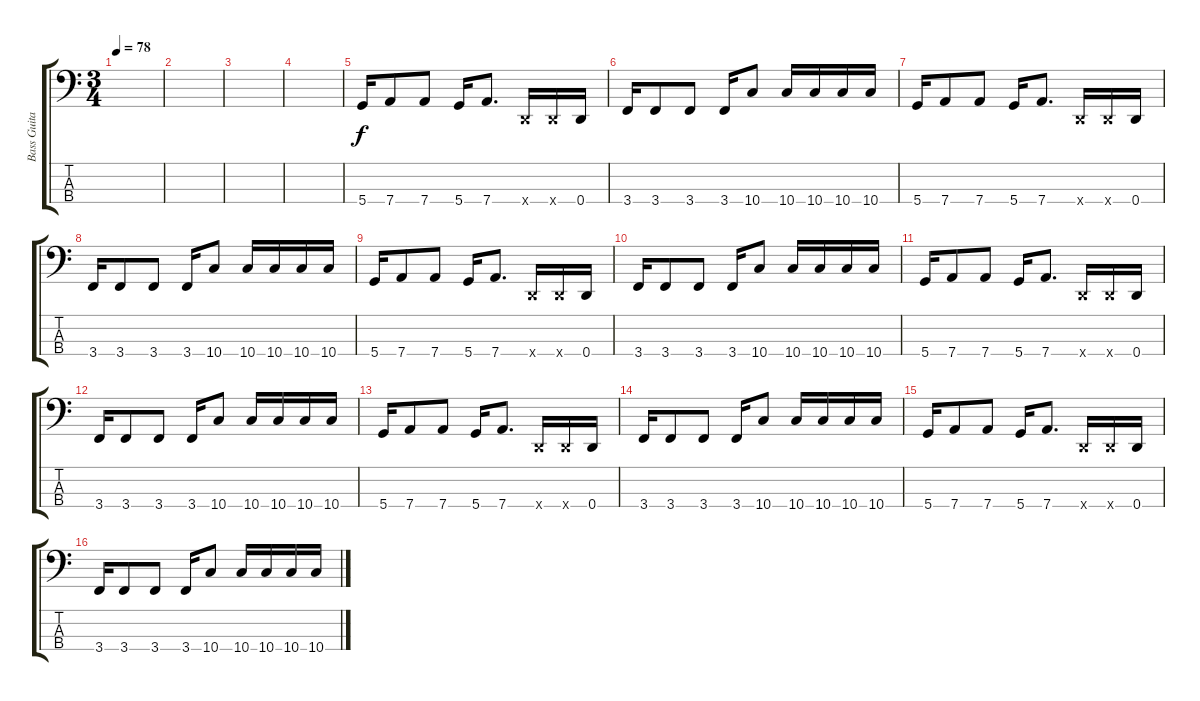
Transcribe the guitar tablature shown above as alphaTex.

\track ("Bass Guitar" "Bass Guita") {instrument electricbassfinger}
\staff {score tabs}
\tuning (G2 D2 A1 D1) {hide}
\ts (3 4)
\tempo 78
\clef f4
\ks c
|
|
|
|
5.4.16 7.4.8 7.4.8 5.4.16 7.4.8{d} 0.4{x}.16 0.4{x}.16 0.4.16 |
3.4.16 3.4.8 3.4.8 3.4.16 10.4.8 10.4.16 10.4.16 10.4.16 10.4.16 |
5.4.16 7.4.8 7.4.8 5.4.16 7.4.8{d} 0.4{x}.16 0.4{x}.16 0.4.16 |
3.4.16 3.4.8 3.4.8 3.4.16 10.4.8 10.4.16 10.4.16 10.4.16 10.4.16 |
5.4.16 7.4.8 7.4.8 5.4.16 7.4.8{d} 0.4{x}.16 0.4{x}.16 0.4.16 |
3.4.16 3.4.8 3.4.8 3.4.16 10.4.8 10.4.16 10.4.16 10.4.16 10.4.16 |
5.4.16 7.4.8 7.4.8 5.4.16 7.4.8{d} 0.4{x}.16 0.4{x}.16 0.4.16 |
3.4.16 3.4.8 3.4.8 3.4.16 10.4.8 10.4.16 10.4.16 10.4.16 10.4.16 |
5.4.16 7.4.8 7.4.8 5.4.16 7.4.8{d} 0.4{x}.16 0.4{x}.16 0.4.16 |
3.4.16 3.4.8 3.4.8 3.4.16 10.4.8 10.4.16 10.4.16 10.4.16 10.4.16 |
5.4.16 7.4.8 7.4.8 5.4.16 7.4.8{d} 0.4{x}.16 0.4{x}.16 0.4.16 |
3.4.16 3.4.8 3.4.8 3.4.16 10.4.8 10.4.16 10.4.16 10.4.16 10.4.16
